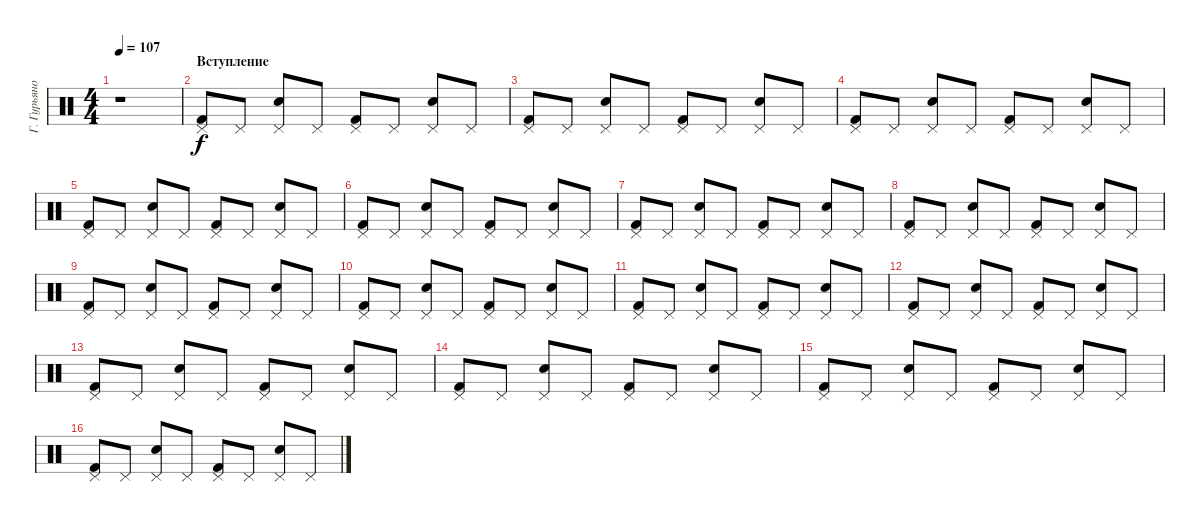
\track ("Г. Гурьянов" "Г. Гурьяно") {instrument percussion}
\staff {score}
\articulation defaults
\ts (4 4)
\tempo 107
\clef neutral
\ks c
r.1{dy f} |
\section ("" "Вступление")
("Pedal Hi-Hat (hit)" "Kick (hit) 2").8 "Pedal Hi-Hat (hit)".8 ("Pedal Hi-Hat (hit)" "Snare (hit) 2").8 "Pedal Hi-Hat (hit)".8 ("Pedal Hi-Hat (hit)" "Kick (hit) 2").8 "Pedal Hi-Hat (hit)".8 ("Pedal Hi-Hat (hit)" "Snare (hit) 2").8 "Pedal Hi-Hat (hit)".8 |
("Pedal Hi-Hat (hit)" "Kick (hit) 2").8 "Pedal Hi-Hat (hit)".8 ("Pedal Hi-Hat (hit)" "Snare (hit) 2").8 "Pedal Hi-Hat (hit)".8 ("Pedal Hi-Hat (hit)" "Kick (hit) 2").8 "Pedal Hi-Hat (hit)".8 ("Pedal Hi-Hat (hit)" "Snare (hit) 2").8 "Pedal Hi-Hat (hit)".8 |
("Pedal Hi-Hat (hit)" "Kick (hit) 2").8 "Pedal Hi-Hat (hit)".8 ("Pedal Hi-Hat (hit)" "Snare (hit) 2").8 "Pedal Hi-Hat (hit)".8 ("Pedal Hi-Hat (hit)" "Kick (hit) 2").8 "Pedal Hi-Hat (hit)".8 ("Pedal Hi-Hat (hit)" "Snare (hit) 2").8 "Pedal Hi-Hat (hit)".8 |
("Pedal Hi-Hat (hit)" "Kick (hit) 2").8 "Pedal Hi-Hat (hit)".8 ("Pedal Hi-Hat (hit)" "Snare (hit) 2").8 "Pedal Hi-Hat (hit)".8 ("Pedal Hi-Hat (hit)" "Kick (hit) 2").8 "Pedal Hi-Hat (hit)".8 ("Pedal Hi-Hat (hit)" "Snare (hit) 2").8 "Pedal Hi-Hat (hit)".8 |
("Pedal Hi-Hat (hit)" "Kick (hit) 2").8 "Pedal Hi-Hat (hit)".8 ("Pedal Hi-Hat (hit)" "Snare (hit) 2").8 "Pedal Hi-Hat (hit)".8 ("Pedal Hi-Hat (hit)" "Kick (hit) 2").8 "Pedal Hi-Hat (hit)".8 ("Pedal Hi-Hat (hit)" "Snare (hit) 2").8 "Pedal Hi-Hat (hit)".8 |
("Pedal Hi-Hat (hit)" "Kick (hit) 2").8 "Pedal Hi-Hat (hit)".8 ("Pedal Hi-Hat (hit)" "Snare (hit) 2").8 "Pedal Hi-Hat (hit)".8 ("Pedal Hi-Hat (hit)" "Kick (hit) 2").8 "Pedal Hi-Hat (hit)".8 ("Pedal Hi-Hat (hit)" "Snare (hit) 2").8 "Pedal Hi-Hat (hit)".8 |
("Pedal Hi-Hat (hit)" "Kick (hit) 2").8 "Pedal Hi-Hat (hit)".8 ("Pedal Hi-Hat (hit)" "Snare (hit) 2").8 "Pedal Hi-Hat (hit)".8 ("Pedal Hi-Hat (hit)" "Kick (hit) 2").8 "Pedal Hi-Hat (hit)".8 ("Pedal Hi-Hat (hit)" "Snare (hit) 2").8 "Pedal Hi-Hat (hit)".8 |
("Pedal Hi-Hat (hit)" "Kick (hit) 2").8 "Pedal Hi-Hat (hit)".8 ("Pedal Hi-Hat (hit)" "Snare (hit) 2").8 "Pedal Hi-Hat (hit)".8 ("Pedal Hi-Hat (hit)" "Kick (hit) 2").8 "Pedal Hi-Hat (hit)".8 ("Pedal Hi-Hat (hit)" "Snare (hit) 2").8 "Pedal Hi-Hat (hit)".8 |
("Pedal Hi-Hat (hit)" "Kick (hit) 2").8 "Pedal Hi-Hat (hit)".8 ("Pedal Hi-Hat (hit)" "Snare (hit) 2").8 "Pedal Hi-Hat (hit)".8 ("Pedal Hi-Hat (hit)" "Kick (hit) 2").8 "Pedal Hi-Hat (hit)".8 ("Pedal Hi-Hat (hit)" "Snare (hit) 2").8 "Pedal Hi-Hat (hit)".8 |
("Pedal Hi-Hat (hit)" "Kick (hit) 2").8 "Pedal Hi-Hat (hit)".8 ("Pedal Hi-Hat (hit)" "Snare (hit) 2").8 "Pedal Hi-Hat (hit)".8 ("Pedal Hi-Hat (hit)" "Kick (hit) 2").8 "Pedal Hi-Hat (hit)".8 ("Pedal Hi-Hat (hit)" "Snare (hit) 2").8 "Pedal Hi-Hat (hit)".8 |
("Pedal Hi-Hat (hit)" "Kick (hit) 2").8 "Pedal Hi-Hat (hit)".8 ("Pedal Hi-Hat (hit)" "Snare (hit) 2").8 "Pedal Hi-Hat (hit)".8 ("Pedal Hi-Hat (hit)" "Kick (hit) 2").8 "Pedal Hi-Hat (hit)".8 ("Pedal Hi-Hat (hit)" "Snare (hit) 2").8 "Pedal Hi-Hat (hit)".8 |
("Pedal Hi-Hat (hit)" "Kick (hit) 2").8 "Pedal Hi-Hat (hit)".8 ("Pedal Hi-Hat (hit)" "Snare (hit) 2").8 "Pedal Hi-Hat (hit)".8 ("Pedal Hi-Hat (hit)" "Kick (hit) 2").8 "Pedal Hi-Hat (hit)".8 ("Pedal Hi-Hat (hit)" "Snare (hit) 2").8 "Pedal Hi-Hat (hit)".8 |
("Pedal Hi-Hat (hit)" "Kick (hit) 2").8 "Pedal Hi-Hat (hit)".8 ("Pedal Hi-Hat (hit)" "Snare (hit) 2").8 "Pedal Hi-Hat (hit)".8 ("Pedal Hi-Hat (hit)" "Kick (hit) 2").8 "Pedal Hi-Hat (hit)".8 ("Pedal Hi-Hat (hit)" "Snare (hit) 2").8 "Pedal Hi-Hat (hit)".8 |
("Pedal Hi-Hat (hit)" "Kick (hit) 2").8 "Pedal Hi-Hat (hit)".8 ("Pedal Hi-Hat (hit)" "Snare (hit) 2").8 "Pedal Hi-Hat (hit)".8 ("Pedal Hi-Hat (hit)" "Kick (hit) 2").8 "Pedal Hi-Hat (hit)".8 ("Pedal Hi-Hat (hit)" "Snare (hit) 2").8 "Pedal Hi-Hat (hit)".8 |
("Pedal Hi-Hat (hit)" "Kick (hit) 2").8 "Pedal Hi-Hat (hit)".8 ("Pedal Hi-Hat (hit)" "Snare (hit) 2").8 "Pedal Hi-Hat (hit)".8 ("Pedal Hi-Hat (hit)" "Kick (hit) 2").8 "Pedal Hi-Hat (hit)".8 ("Pedal Hi-Hat (hit)" "Snare (hit) 2").8 "Pedal Hi-Hat (hit)".8
